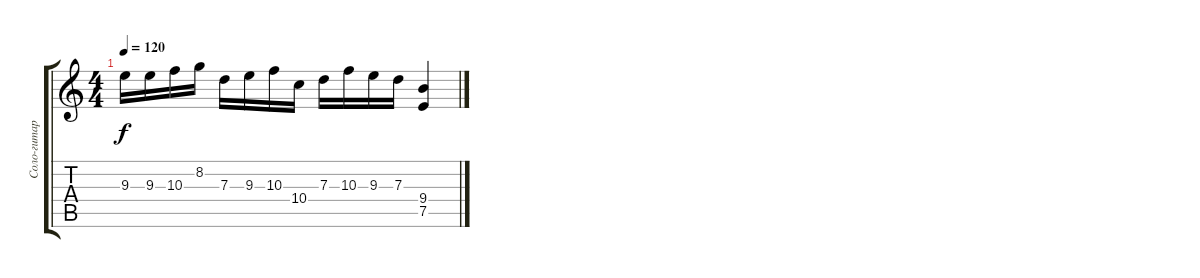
\track ("Соло-гитара" "Соло-гитар") {instrument overdrivenguitar}
\staff {score tabs}
\tuning (E4 B3 G3 D3 A2 E2) {hide}
\ts (4 4)
\tempo 120
\clef g2
\ks c
9.3.16{dy f} 9.3.16 10.3.16 8.2.16 7.3.16 9.3.16 10.3.16 10.4.16 7.3.16 10.3.16 9.3.16 7.3.16 (9.4 7.5).4
